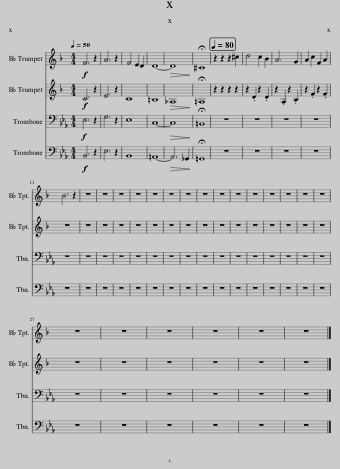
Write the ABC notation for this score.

X:1
%%score 1 2 3 4
L:1/8
Q:1/4=50
M:4/4
I:linebreak $
K:Eb
V:1 treble transpose=-2
V:2 treble transpose=-2
V:3 bass
V:4 bass
V:1
[K:F]!f! F6 z2 | A6 z2 | F4 E2 D2 | D8- |!>(! D8!>)! | %5
 !fermata!^C8 |[Q:1/4=80] z2 z2 z2 ^c2 | d4 c2 B2 | A6 G2 | A2 c2 F2 A2 |$ %10
 B6 z2 | z8 | z8 | z8 | z8 | %15
 z8 | z8 | z8 | z8 | z8 | %20
 z8 | z8 | z8 | z8 | z8 | %25
 z8 |$ z8 | z8 | z8 | z8 | %30
 z8 | z8 |] %32
V:2
[K:F]!f! C6 z2 | E6 z2 | C8 | =B,8 |!>(! _A,8!>)! | %5
 !fermata!=A,8 | z2 z2 z2 z2 | z2 .D2 z2 .D2 | z2 .A,2 z2 .B,2 | z2 .F2 z2 .F2 |$ %10
 z8 | z8 | z8 | z8 | z8 | %15
 z8 | z8 | z8 | z8 | z8 | %20
 z8 | z8 | z8 | z8 | z8 | %25
 z8 |$ z8 | z8 | z8 | z8 | %30
 z8 | z8 |] %32
V:3
!f! E,6 z2 | G,6 z2 | E,8 | C,8- |!>(! C,8!>)! | %5
 !fermata!=B,,8 | z8 | z8 | z8 | z8 |$ %10
 z8 | z8 | z8 | z8 | z8 | %15
 z8 | z8 | z8 | z8 | z8 | %20
 z8 | z8 | z8 | z8 | z8 | %25
 z8 |$ z8 | z8 | z8 | z8 | %30
 z8 | z8 |] %32
V:4
!f! B,,6 z2 | E,6 z2 | B,,8 | =A,,8- |!>(! A,,6 _G,,2!>)! | %5
 !fermata!=G,,8 | z8 | z8 | z8 | z8 |$ %10
 z8 | z8 | z8 | z8 | z8 | %15
 z8 | z8 | z8 | z8 | z8 | %20
 z8 | z8 | z8 | z8 | z8 | %25
 z8 |$ z8 | z8 | z8 | z8 | %30
 z8 | z8 |] %32
